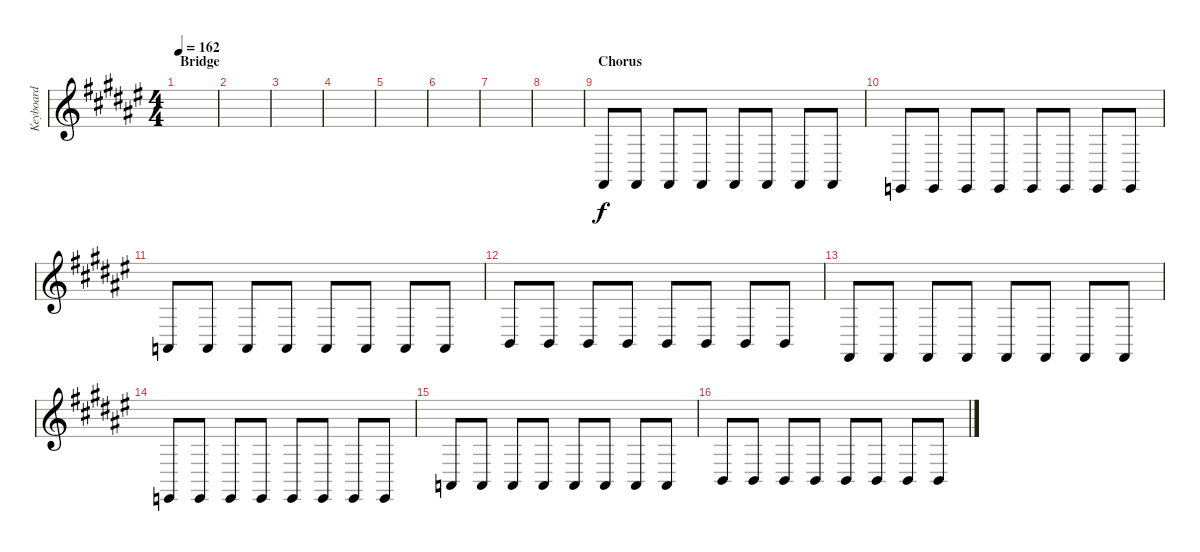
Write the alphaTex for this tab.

\track ("Keyboard" "Keyboard") {instrument lead2sawtooth}
\staff {score}
\tuning (E4 B3 G3 D3 A2 E2) {hide}
\ts (4 4)
\section ("" "Bridge")
\tempo 162
\clef g2
\ks f#
|
|
|
|
|
|
|
|
\section ("" "Chorus")
2.6.8 2.6.8 2.6.8 2.6.8 2.6.8 2.6.8 2.6.8 2.6.8 |
0.6.8 0.6.8 0.6.8 0.6.8 0.6.8 0.6.8 0.6.8 0.6.8 |
5.6.8 5.6.8 5.6.8 5.6.8 5.6.8 5.6.8 5.6.8 5.6.8 |
7.6.8 7.6.8 7.6.8 7.6.8 7.6.8 7.6.8 7.6.8 7.6.8 |
2.6.8 2.6.8 2.6.8 2.6.8 2.6.8 2.6.8 2.6.8 2.6.8 |
0.6.8 0.6.8 0.6.8 0.6.8 0.6.8 0.6.8 0.6.8 0.6.8 |
5.6.8 5.6.8 5.6.8 5.6.8 5.6.8 5.6.8 5.6.8 5.6.8 |
7.6.8 7.6.8 7.6.8 7.6.8 7.6.8 7.6.8 7.6.8 7.6.8
